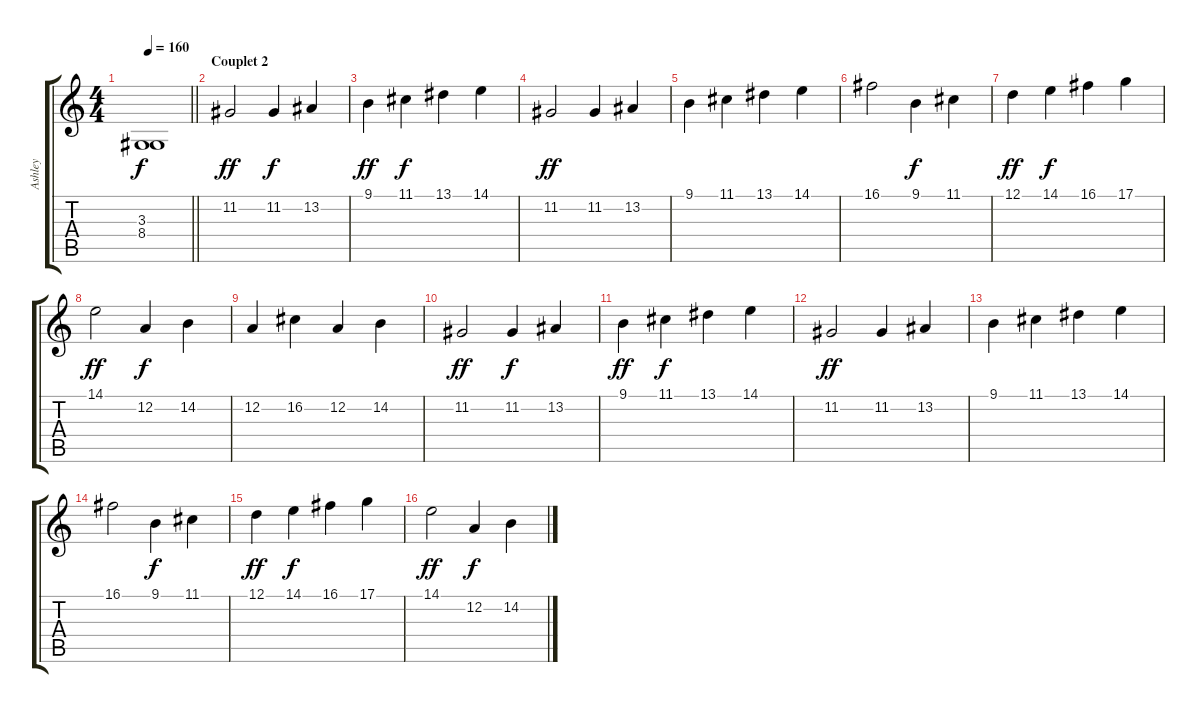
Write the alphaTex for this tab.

\track ("Ashley" "Ashley") {instrument stringensemble1}
\staff {score tabs}
\tuning (D4 A3 F3 C3 G2 D2) {hide}
\ts (4 4)
\tempo 160
\clef g2
\barLineRight lightlight
\ks c
(3.3 8.4).1{dy f} |
\section ("" "Couplet 2")
11.2.2{dy ff instrument pizzicatostrings} 11.2.4{dy f} 13.2.4 |
9.1.4{dy ff} 11.1.4{dy f} 13.1.4 14.1.4 |
11.2.2{dy ff} 11.2.4 13.2.4 |
9.1.4 11.1.4 13.1.4 14.1.4 |
16.1.2 9.1.4{dy f} 11.1.4 |
12.1.4{dy ff} 14.1.4{dy f} 16.1.4 17.1.4 |
14.1.2{dy ff} 12.2.4{dy f} 14.2.4 |
12.2.4 16.2.4 12.2.4 14.2.4 |
11.2.2{dy ff} 11.2.4{dy f} 13.2.4 |
9.1.4{dy ff} 11.1.4{dy f} 13.1.4 14.1.4 |
11.2.2{dy ff} 11.2.4 13.2.4 |
9.1.4 11.1.4 13.1.4 14.1.4 |
16.1.2 9.1.4{dy f} 11.1.4 |
12.1.4{dy ff} 14.1.4{dy f} 16.1.4 17.1.4 |
14.1.2{dy ff} 12.2.4{dy f} 14.2.4
